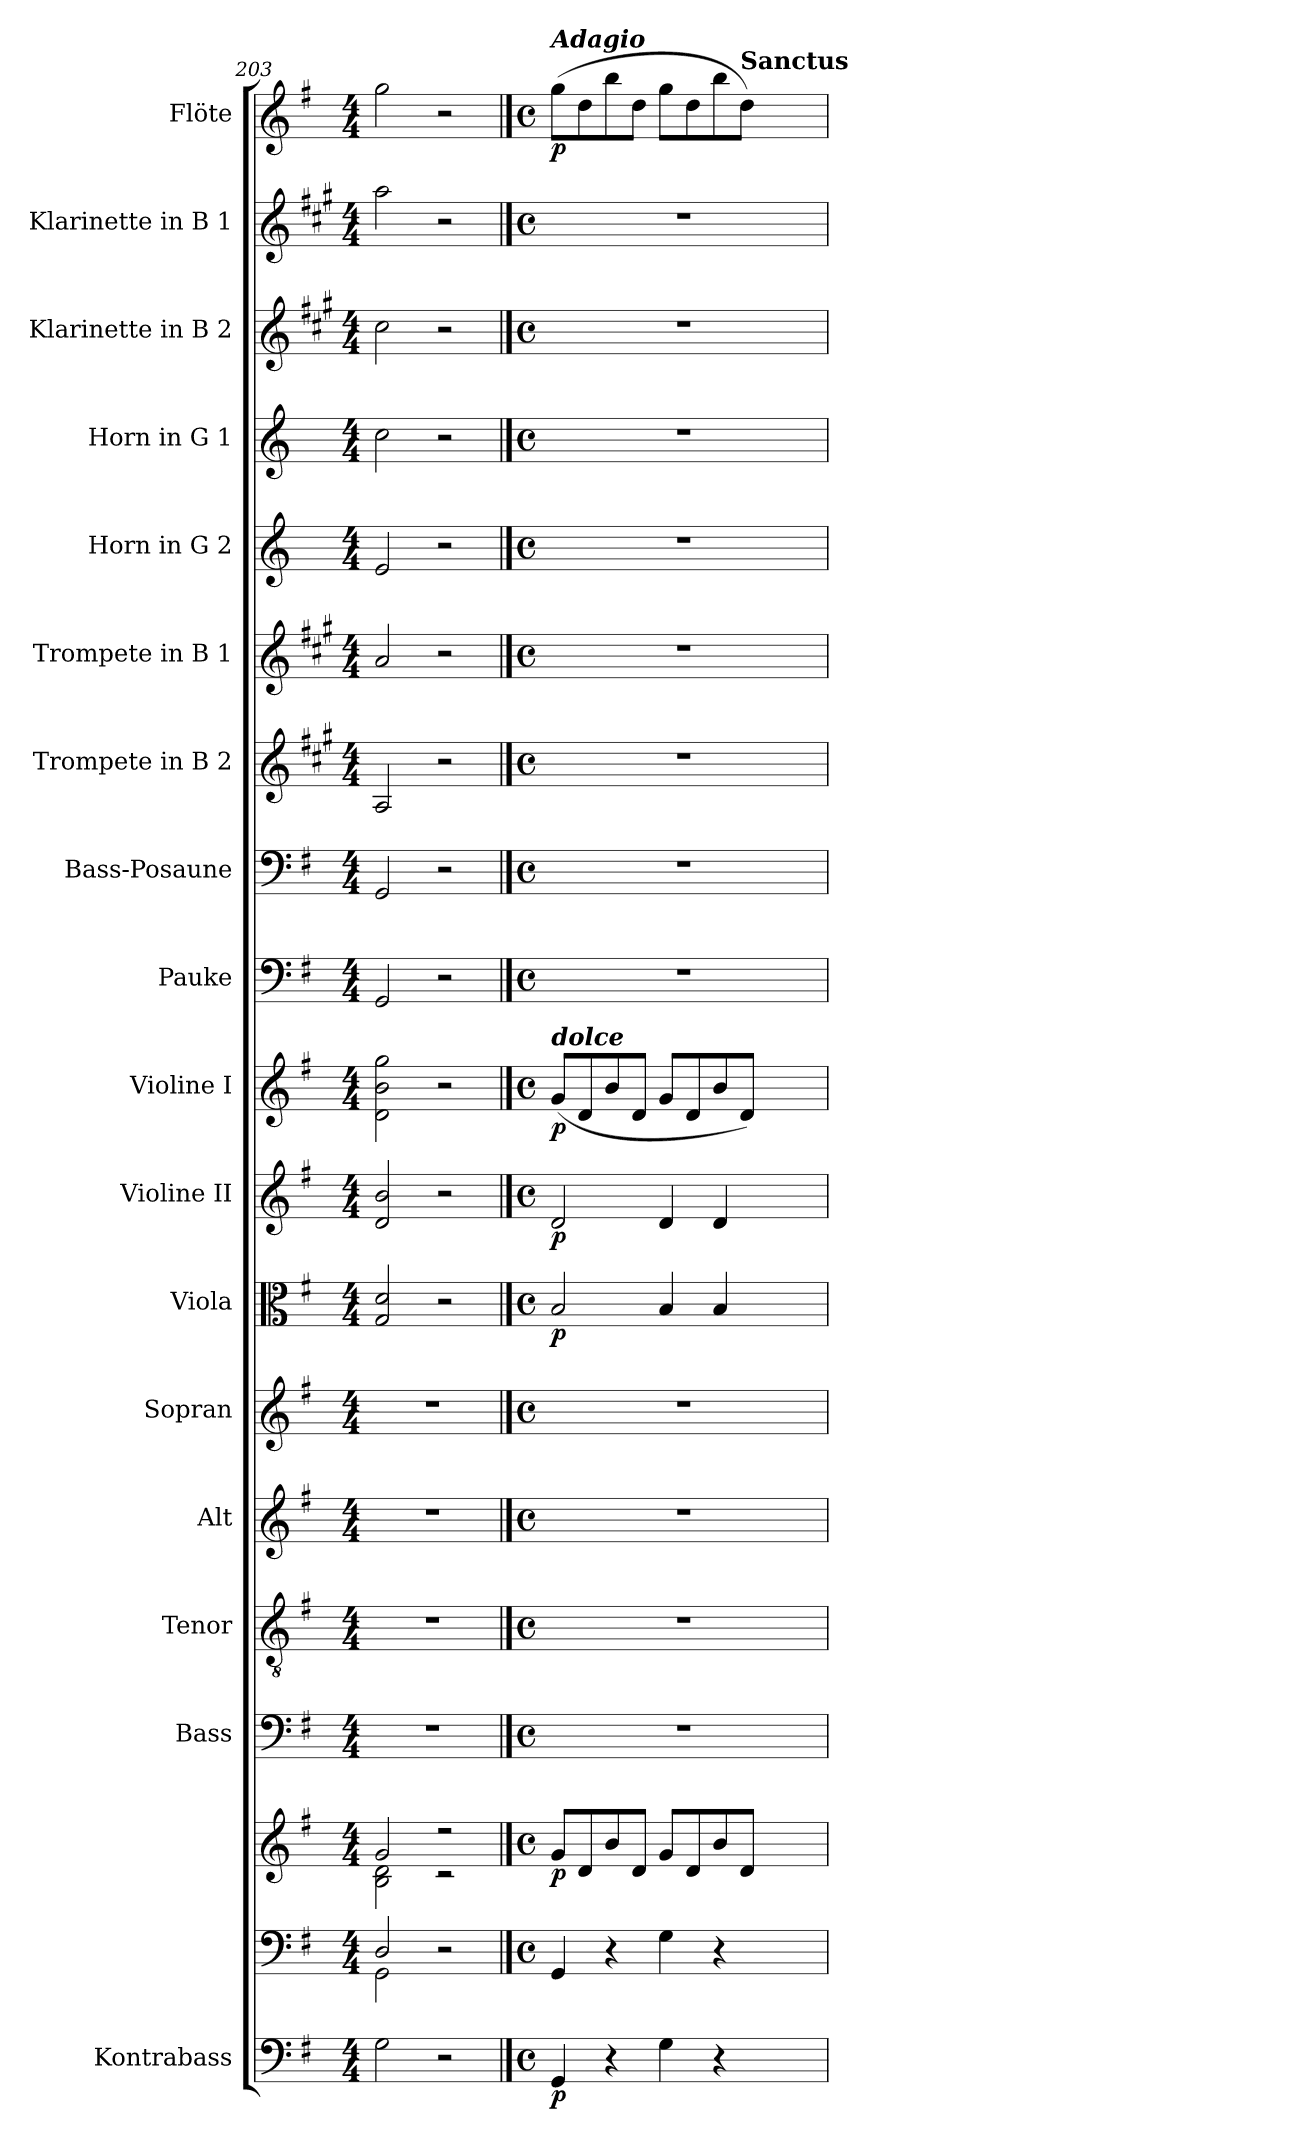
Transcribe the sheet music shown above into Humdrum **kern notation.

**kern	**dynam	**kern	**kern	**dynam	**kern	**kern	**kern	**kern	**kern	**dynam	**kern	**dynam	**kern	**dynam	**kern	**kern	**kern	**kern	**kern	**kern	**kern	**kern	**kern	**dynam
*part18	*part18	*part17	*part17	*part17	*part16	*part15	*part14	*part13	*part12	*part12	*part11	*part11	*part10	*part10	*part9	*part8	*part7	*part6	*part5	*part4	*part3	*part2	*part1	*part1
*staff19	*staff19	*staff18	*staff17	*staff17/18	*staff16	*staff15	*staff14	*staff13	*staff12	*staff12	*staff11	*staff11	*staff10	*staff10	*staff9	*staff8	*staff7	*staff6	*staff5	*staff4	*staff3	*staff2	*staff1	*staff1
*I"Kontrabass	*	*	*	*	*I"Bass	*I"Tenor	*I"Alt	*I"Sopran	*I"Viola	*	*I"Violine II	*	*I"Violine I	*	*I"Pauke	*I"Bass-Posaune	*I"Trompete in B 2	*I"Trompete in B 1	*I"Horn in G 2	*I"Horn in G 1	*I"Klarinette in B 2	*I"Klarinette in B 1	*I"Flöte	*
*I'Kb.	*	*	*	*	*I'B	*I'T	*I'A	*I'S	*I'Vla.	*	*I'Vl. II	*	*I'Vl. I	*	*I'Pk.	*I'B. Pos.	*	*	*I'Hrn. 2	*I'Hrn. 1	*	*	*I'Fl.	*
*clefF4	*	*clefF4	*clefG2	*	*clefF4	*clefGv2	*clefG2	*clefG2	*clefC3	*	*clefG2	*	*clefG2	*	*clefF4	*clefF4	*clefG2	*clefG2	*clefG2	*clefG2	*clefG2	*clefG2	*clefG2	*
*ITrd7c12	*	*	*	*	*	*	*	*	*	*	*	*	*	*	*	*	*ITrd1c2	*ITrd1c2	*ITrd3c5	*ITrd3c5	*ITrd1c2	*ITrd1c2	*	*
*k[f#]	*	*k[f#]	*k[f#]	*	*k[f#]	*k[f#]	*k[f#]	*k[f#]	*k[f#]	*	*k[f#]	*	*k[f#]	*	*k[f#]	*k[f#]	*k[f#]	*k[f#]	*k[f#]	*k[f#]	*k[f#]	*k[f#]	*k[f#]	*
*G:	*	*G:	*G:	*	*G:	*G:	*G:	*G:	*G:	*	*G:	*	*G:	*	*G:	*G:	*G:	*G:	*G:	*G:	*G:	*G:	*G:	*
*M4/4	*	*M4/4	*M4/4	*	*M4/4	*M4/4	*M4/4	*M4/4	*M4/4	*	*M4/4	*	*M4/4	*	*M4/4	*M4/4	*M4/4	*M4/4	*M4/4	*M4/4	*M4/4	*M4/4	*M4/4	*
=203	=203	=203	=203	=203	=203	=203	=203	=203	=203	=203	=203	=203	=203	=203	=203	=203	=203	=203	=203	=203	=203	=203	=203	=203
*	*	*^	*^	*	*	*	*	*	*	*	*	*	*	*	*	*	*	*	*	*	*	*	*	*
2GG\	.	2D/	2GG\	2g/	2B\ 2d\	.	1r	1r	1r	1r	2G/ 2d/	.	2d/ 2b/	.	2d\ 2b\ 2gg\	.	2GG/	2GG/	2G/	2g/	2B/	2g\	2b\	2gg\	2gg\	.
2r	.	2r	2ryy	2r	2r	.	.	.	.	.	2r	.	2r	.	2r	.	2r	2r	2r	2r	2r	2r	2r	2r	2r	.
*	*	*v	*v	*	*	*	*	*	*	*	*	*	*	*	*	*	*	*	*	*	*	*	*	*	*	*
*	*	*	*v	*v	*	*	*	*	*	*	*	*	*	*	*	*	*	*	*	*	*	*	*	*	*
!!LO:PB:g=z
==204	==204	==204	==204	==204	==204	==204	==204	==204	==204	==204	==204	==204	==204	==204	==204	==204	==204	==204	==204	==204	==204	==204	==204	==204
*M4/4	*	*M4/4	*M4/4	*	*M4/4	*M4/4	*M4/4	*M4/4	*M4/4	*	*M4/4	*	*M4/4	*	*M4/4	*M4/4	*M4/4	*M4/4	*M4/4	*M4/4	*M4/4	*M4/4	*M4/4	*
*met(c)	*	*met(c)	*met(c)	*	*met(c)	*met(c)	*met(c)	*met(c)	*met(c)	*	*met(c)	*	*met(c)	*	*met(c)	*met(c)	*met(c)	*met(c)	*met(c)	*met(c)	*met(c)	*met(c)	*met(c)	*
*	*	*^	*^	*	*	*	*	*	*	*	*	*	*	*	*	*	*	*	*	*	*	*	*	*
!	!	!	!	!	!	!	!	!	!	!	!	!	!	!	!	!	!	!	!	!	!	!	!	!	!LO:TX:a:Bi:t=Adagio	!
!	!	!	!	!	!	!	!	!	!	!	!	!	!	!	!LO:TX:a:Bi:t=dolce	!	!	!	!	!	!	!	!	!	!	!
!	!LO:DY:b	!	!	!	!	!LO:DY:b	!	!	!	!	!	!LO:DY:b	!	!LO:DY:b	!	!LO:DY:b	!	!	!	!	!	!	!	!	!	!LO:DY:b
*	*	*v	*v	*	*	*	*	*	*	*	*	*	*	*	*	*	*	*	*	*	*	*	*	*	*	*
*	*	*	*v	*v	*	*	*	*	*	*	*	*	*	*	*	*	*	*	*	*	*	*	*	*	*
4GGG/	p	4GG/	8g/L	p	1r	1r	1r	1r	2B/	p	2d/	p	(<8g/L	p	1r	1r	1r	1r	1r	1r	1r	1r	(>8gg\L	p
.	.	.	8d/	.	.	.	.	.	.	.	.	.	8d/	.	.	.	.	.	.	.	.	.	8dd\	.
4r	.	4r	8b/	.	.	.	.	.	.	.	.	.	8b/	.	.	.	.	.	.	.	.	.	8bb\	.
.	.	.	8d/J	.	.	.	.	.	.	.	.	.	8d/J	.	.	.	.	.	.	.	.	.	8dd\J	.
4GG\	.	4G\	8g/L	.	.	.	.	.	4B/	.	4d/	.	8g/L	.	.	.	.	.	.	.	.	.	8gg\L	.
.	.	.	8d/	.	.	.	.	.	.	.	.	.	8d/	.	.	.	.	.	.	.	.	.	8dd\	.
4r	.	4r	8b/	.	.	.	.	.	4B/	.	4d/	.	8b/	.	.	.	.	.	.	.	.	.	8bb\	.
!	!	!	!	!	!	!	!	!	!	!	!	!	!	!	!	!	!	!	!	!	!	!	!LO:TX:a:B:t=Sanctus	!
.	.	.	8d/J	.	.	.	.	.	.	.	.	.	8d/J)	.	.	.	.	.	.	.	.	.	8dd\J)	.
=	=	=	=	=	=	=	=	=	=	=	=	=	=	=	=	=	=	=	=	=	=	=	=	=
*-	*-	*-	*-	*-	*-	*-	*-	*-	*-	*-	*-	*-	*-	*-	*-	*-	*-	*-	*-	*-	*-	*-	*-	*-
